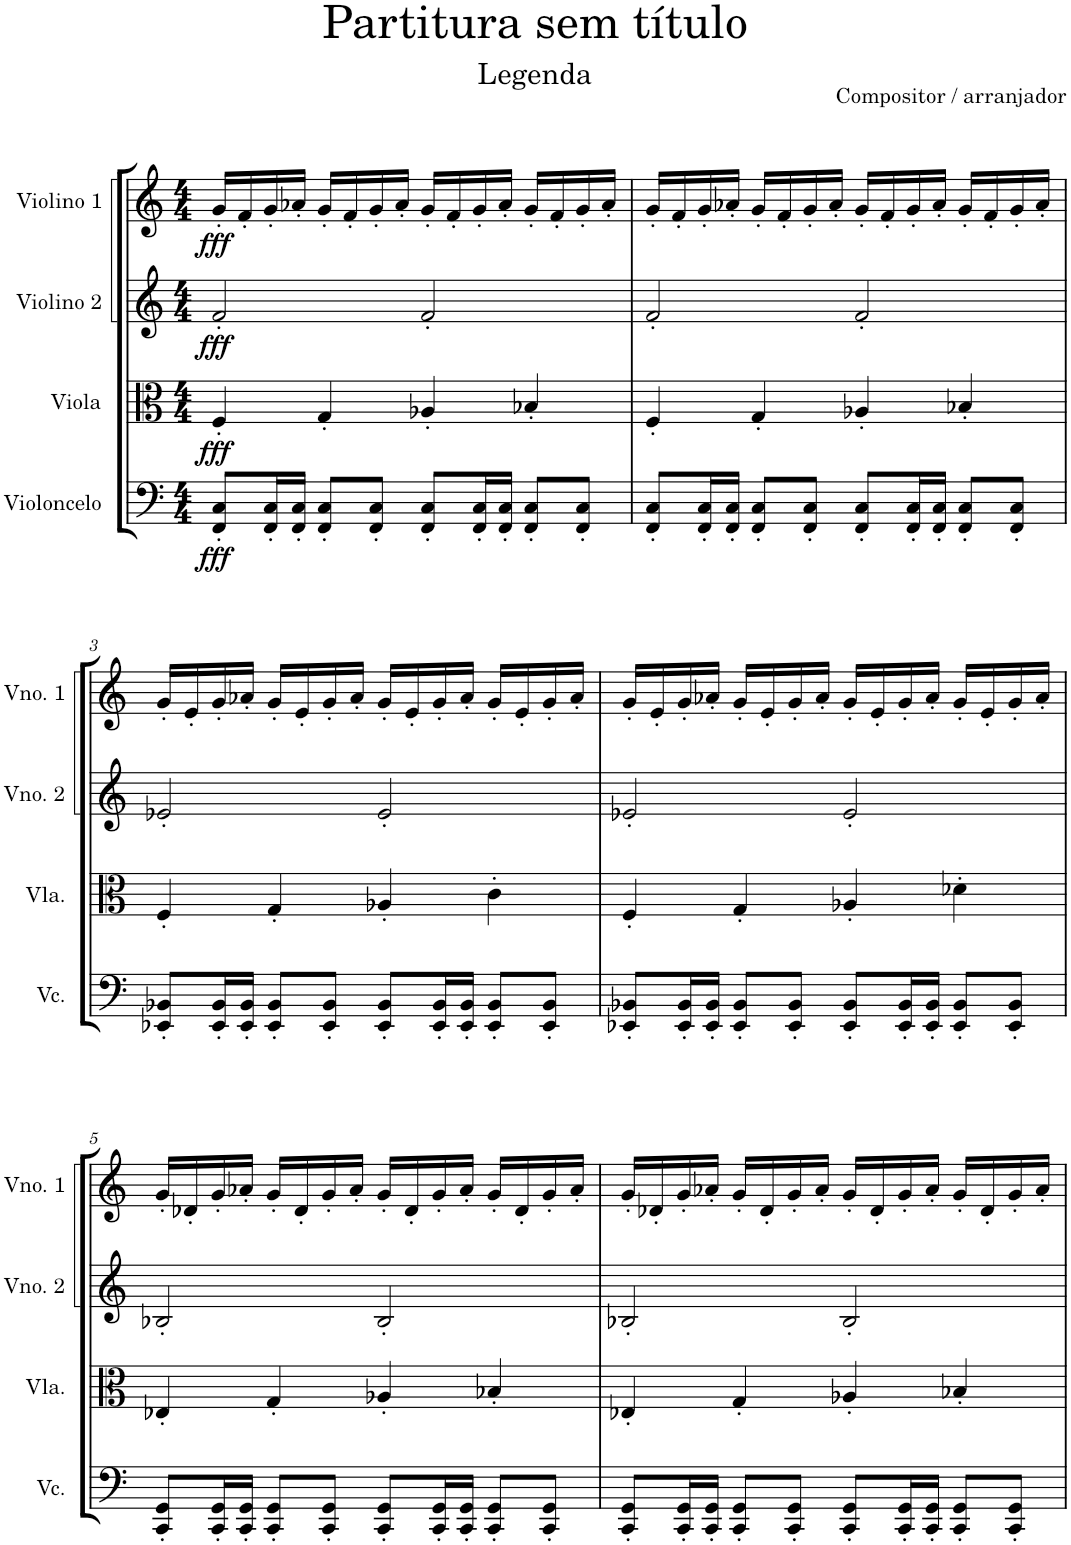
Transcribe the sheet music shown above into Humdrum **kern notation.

**kern	**dynam	**kern	**dynam	**kern	**dynam	**kern	**dynam
*part4	*part4	*part3	*part3	*part2	*part2	*part1	*part1
*staff4	*staff4	*staff3	*staff3	*staff2	*staff2	*staff1	*staff1
*I"Violoncelo	*	*I"Viola	*	*I"Violino 2	*	*I"Violino 1	*
*I'Vc.	*	*I'Vla.	*	*I'Vno. 2	*	*I'Vno. 1	*
*clefF4	*	*clefC3	*	*clefG2	*	*clefG2	*
*k[]	*	*k[]	*	*k[]	*	*k[]	*
*M4/4	*	*M4/4	*	*M4/4	*	*M4/4	*
=1	=1	=1	=1	=1	=1	=1	=1
!	!LO:DY:b	!	!LO:DY:b	!	!LO:DY:b	!	!LO:DY:b
8FF/' 8C/'L	fff	4F'/	fff	2f'/	fff	16g'/LL	fff
.	.	.	.	.	.	16f'/	.
16FF/' 16C/'L	.	.	.	.	.	16g'/	.
16FF/' 16C/'JJ	.	.	.	.	.	16a-X'/JJ	.
8FF/' 8C/'L	.	4G'/	.	.	.	16g'/LL	.
.	.	.	.	.	.	16f'/	.
8FF/' 8C/'J	.	.	.	.	.	16g'/	.
.	.	.	.	.	.	16a-'/JJ	.
8FF/' 8C/'L	.	4A-X'/	.	2f'/	.	16g'/LL	.
.	.	.	.	.	.	16f'/	.
16FF/' 16C/'L	.	.	.	.	.	16g'/	.
16FF/' 16C/'JJ	.	.	.	.	.	16a-'/JJ	.
8FF/' 8C/'L	.	4B-X'/	.	.	.	16g'/LL	.
.	.	.	.	.	.	16f'/	.
8FF/' 8C/'J	.	.	.	.	.	16g'/	.
.	.	.	.	.	.	16a-'/JJ	.
=2	=2	=2	=2	=2	=2	=2	=2
8FF/' 8C/'L	.	4F'/	.	2f'/	.	16g'/LL	.
.	.	.	.	.	.	16f'/	.
16FF/' 16C/'L	.	.	.	.	.	16g'/	.
16FF/' 16C/'JJ	.	.	.	.	.	16a-X'/JJ	.
8FF/' 8C/'L	.	4G'/	.	.	.	16g'/LL	.
.	.	.	.	.	.	16f'/	.
8FF/' 8C/'J	.	.	.	.	.	16g'/	.
.	.	.	.	.	.	16a-'/JJ	.
8FF/' 8C/'L	.	4A-X'/	.	2f'/	.	16g'/LL	.
.	.	.	.	.	.	16f'/	.
16FF/' 16C/'L	.	.	.	.	.	16g'/	.
16FF/' 16C/'JJ	.	.	.	.	.	16a-'/JJ	.
8FF/' 8C/'L	.	4B-X'/	.	.	.	16g'/LL	.
.	.	.	.	.	.	16f'/	.
8FF/' 8C/'J	.	.	.	.	.	16g'/	.
.	.	.	.	.	.	16a-'/JJ	.
!!LO:LB:g=z
=3	=3	=3	=3	=3	=3	=3	=3
8EE-X/' 8BB-X/'L	.	4F'/	.	2e-X'/	.	16g'/LL	.
.	.	.	.	.	.	16e'/	.
16EE-/' 16BB-/'L	.	.	.	.	.	16g'/	.
16EE-/' 16BB-/'JJ	.	.	.	.	.	16a-X'/JJ	.
8EE-/' 8BB-/'L	.	4G'/	.	.	.	16g'/LL	.
.	.	.	.	.	.	16e'/	.
8EE-/' 8BB-/'J	.	.	.	.	.	16g'/	.
.	.	.	.	.	.	16a-'/JJ	.
8EE-/' 8BB-/'L	.	4A-X'/	.	2e-'/	.	16g'/LL	.
.	.	.	.	.	.	16e'/	.
16EE-/' 16BB-/'L	.	.	.	.	.	16g'/	.
16EE-/' 16BB-/'JJ	.	.	.	.	.	16a-'/JJ	.
8EE-/' 8BB-/'L	.	4c'\	.	.	.	16g'/LL	.
.	.	.	.	.	.	16e'/	.
8EE-/' 8BB-/'J	.	.	.	.	.	16g'/	.
.	.	.	.	.	.	16a-'/JJ	.
=4	=4	=4	=4	=4	=4	=4	=4
8EE-X/' 8BB-X/'L	.	4F'/	.	2e-X'/	.	16g'/LL	.
.	.	.	.	.	.	16e'/	.
16EE-/' 16BB-/'L	.	.	.	.	.	16g'/	.
16EE-/' 16BB-/'JJ	.	.	.	.	.	16a-X'/JJ	.
8EE-/' 8BB-/'L	.	4G'/	.	.	.	16g'/LL	.
.	.	.	.	.	.	16e'/	.
8EE-/' 8BB-/'J	.	.	.	.	.	16g'/	.
.	.	.	.	.	.	16a-'/JJ	.
8EE-/' 8BB-/'L	.	4A-X'/	.	2e-'/	.	16g'/LL	.
.	.	.	.	.	.	16e'/	.
16EE-/' 16BB-/'L	.	.	.	.	.	16g'/	.
16EE-/' 16BB-/'JJ	.	.	.	.	.	16a-'/JJ	.
8EE-/' 8BB-/'L	.	4d-X'\	.	.	.	16g'/LL	.
.	.	.	.	.	.	16e'/	.
8EE-/' 8BB-/'J	.	.	.	.	.	16g'/	.
.	.	.	.	.	.	16a-'/JJ	.
!!LO:LB:g=z
=5	=5	=5	=5	=5	=5	=5	=5
8CC/' 8GG/'L	.	4E-X'/	.	2B-X'/	.	16g'/LL	.
.	.	.	.	.	.	16d-X'/	.
16CC/' 16GG/'L	.	.	.	.	.	16g'/	.
16CC/' 16GG/'JJ	.	.	.	.	.	16a-X'/JJ	.
8CC/' 8GG/'L	.	4G'/	.	.	.	16g'/LL	.
.	.	.	.	.	.	16d-'/	.
8CC/' 8GG/'J	.	.	.	.	.	16g'/	.
.	.	.	.	.	.	16a-'/JJ	.
8CC/' 8GG/'L	.	4A-X'/	.	2B-'/	.	16g'/LL	.
.	.	.	.	.	.	16d-'/	.
16CC/' 16GG/'L	.	.	.	.	.	16g'/	.
16CC/' 16GG/'JJ	.	.	.	.	.	16a-'/JJ	.
8CC/' 8GG/'L	.	4B-X'/	.	.	.	16g'/LL	.
.	.	.	.	.	.	16d-'/	.
8CC/' 8GG/'J	.	.	.	.	.	16g'/	.
.	.	.	.	.	.	16a-'/JJ	.
=6	=6	=6	=6	=6	=6	=6	=6
8CC/' 8GG/'L	.	4E-X'/	.	2B-X'/	.	16g'/LL	.
.	.	.	.	.	.	16d-X'/	.
16CC/' 16GG/'L	.	.	.	.	.	16g'/	.
16CC/' 16GG/'JJ	.	.	.	.	.	16a-X'/JJ	.
8CC/' 8GG/'L	.	4G'/	.	.	.	16g'/LL	.
.	.	.	.	.	.	16d-'/	.
8CC/' 8GG/'J	.	.	.	.	.	16g'/	.
.	.	.	.	.	.	16a-'/JJ	.
8CC/' 8GG/'L	.	4A-X'/	.	2B-'/	.	16g'/LL	.
.	.	.	.	.	.	16d-'/	.
16CC/' 16GG/'L	.	.	.	.	.	16g'/	.
16CC/' 16GG/'JJ	.	.	.	.	.	16a-'/JJ	.
8CC/' 8GG/'L	.	4B-X'/	.	.	.	16g'/LL	.
.	.	.	.	.	.	16d-'/	.
8CC/' 8GG/'J	.	.	.	.	.	16g'/	.
.	.	.	.	.	.	16a-'/JJ	.
=	=	=	=	=	=	=	=
*-	*-	*-	*-	*-	*-	*-	*-
